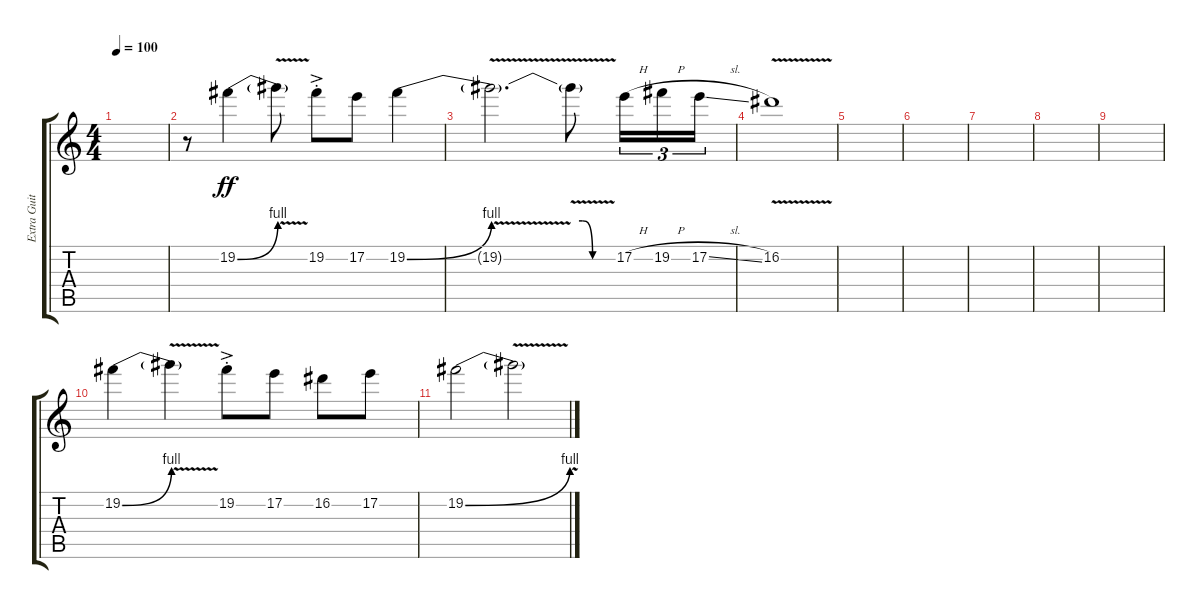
\track ("Extra Guitar" "Extra Guit") {instrument distortionguitar}
\staff {score tabs}
\tuning (E4 B3 G3 D3 A2 E2) {hide}
\ts (4 4)
\tempo 100
\clef g2
\ks c
|
r.8 19.2{be (bend 0 0 60 4)}.4{dy ff} 19.2{v t}.8 19.2{ac st}.8 17.2.8 19.2{be (bend 0 0 60 4)}.4 |
19.2{v t}.2{d} 19.2{be (custom 0 4 15 4 30 0 60 0) t}.8 17.2{h}.16{tu (3 2)} 19.2{h}.16{tu (3 2)} 17.2{sl}.16{tu (3 2)} |
16.2{v}.1 |
|
|
|
|
|
19.2{be (bend 0 0 60 4)}.4 19.2{v t}.4 19.2{ac st}.8 17.2.8 16.2.8 17.2.8 |
19.2{be (bend 0 0 60 4)}.2 19.2{v t}.2
